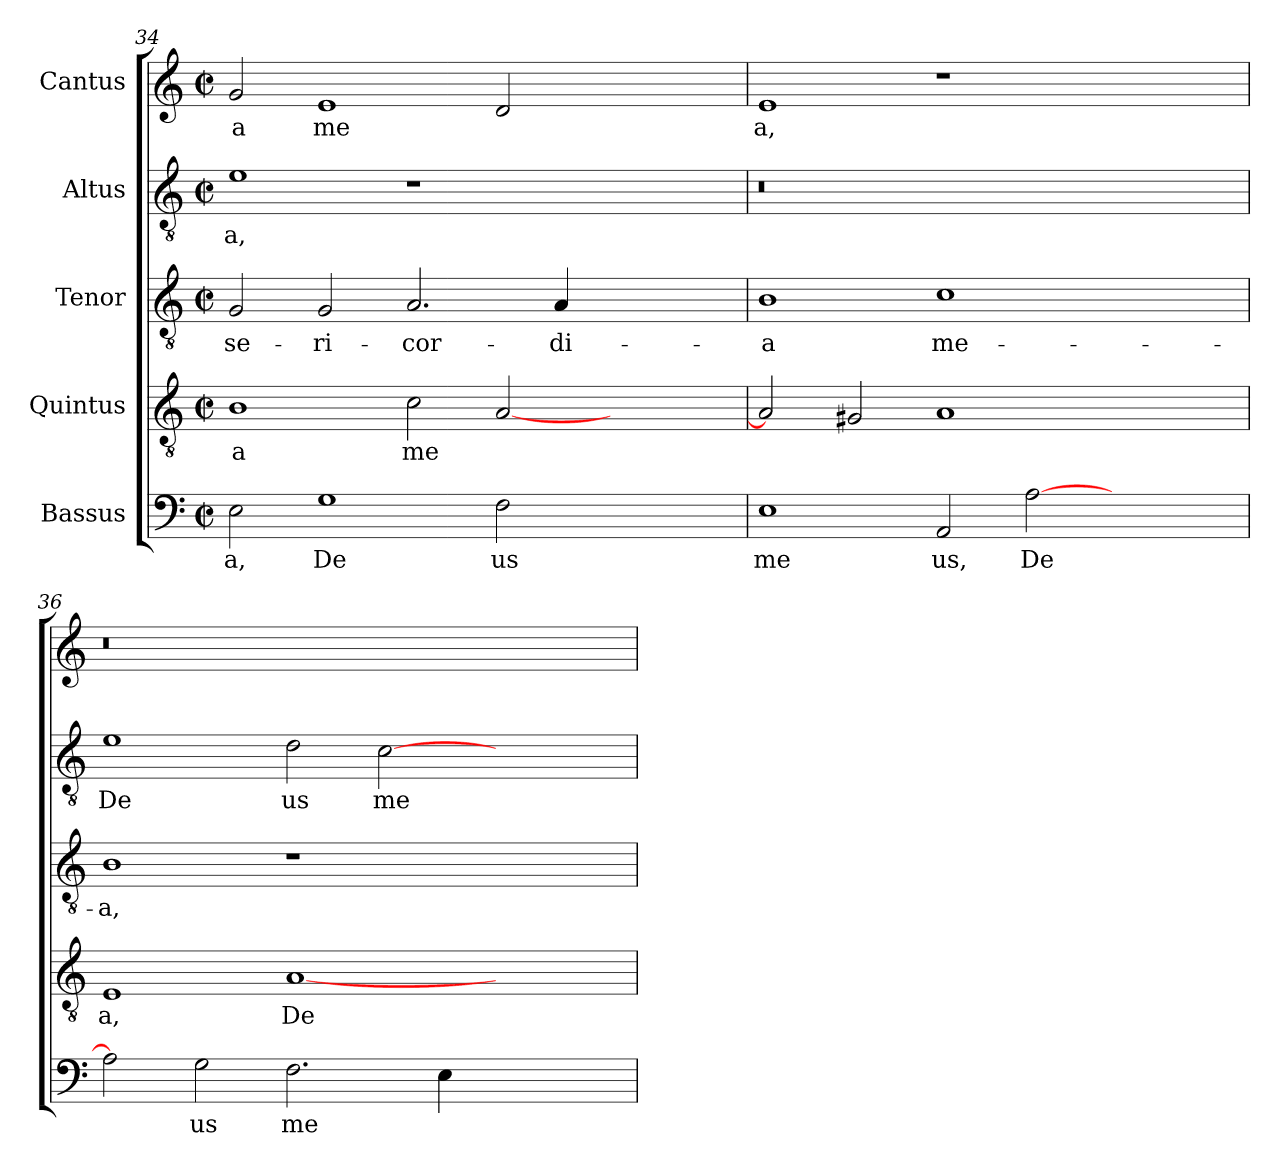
**kern	**text	**kern	**text	**kern	**text	**kern	**text	**kern	**text
*part5	*part5	*part4	*part4	*part3	*part3	*part2	*part2	*part1	*part1
*staff5	*staff5	*staff4	*staff4	*staff3	*staff3	*staff2	*staff2	*staff1	*staff1
*I"Bassus	*	*I"Quintus	*	*I"Tenor	*	*I"Altus	*	*I"Cantus	*
*clefF4	*	*clefGv2	*	*clefGv2	*	*clefGv2	*	*clefG2	*
*M2/2	*	*M2/2	*	*M2/2	*	*M2/2	*	*M2/2	*
*met(c|)	*	*met(c|)	*	*met(c|)	*	*met(c|)	*	*met(c|)	*
=34	=34	=34	=34	=34	=34	=34	=34	=34	=34
!	!LO:LY:b:cj	!	!LO:LY:b:cj	!	!LO:LY:b:cj	!	!LO:LY:b:cj	!	!LO:LY:b:cj
2E\	a,	1B	a	2G/	-se-	1e	a,	2g/	a
!	!LO:LY:b:cj	!	!	!	!LO:LY:b:cj	!	!	!	!LO:LY:b:cj
1G	De	.	.	2G/	-ri-	.	.	1e	me
!	!	!	!LO:LY:b	!	!LO:LY:b:cj	!LO:N:vis=1	!	!	!
.	.	2c\	me	2.A/	-cor-	0r	.	.	.
!	!LO:LY:b:cj	!	!	!	!	!	!	!	!
2F\	us	[<2A/	.	.	.	.	.	2d/	.
!	!	!	!	!	!LO:LY:b:cj	!	!	!	!
.	.	.	.	4A/	-di-	.	.	.	.
1ryy	.	1ryy	.	1ryy	.	.	.	1ryy	.
=35	=35	=35	=35	=35	=35	=35	=35	=35	=35
!	!LO:LY:b:cj	!	!	!	!LO:LY:b:cj	!	!	!	!LO:LY:b:cj
1E	me	2A/]	.	1B	-a	0r	.	1e	a,
.	.	2G#/	.	.	.	.	.	.	.
!	!LO:LY:b:cj	!	!	!	!LO:LY:b:cj	!	!	!LO:N:vis=1	!
2AA/	us,	1A	.	1c	me-	.	.	0r	.
!	!LO:LY:b	!	!	!	!	!	!	!	!
[>2A\	De	.	.	.	.	.	.	.	.
1ryy	.	1ryy	.	1ryy	.	1ryy	.	.	.
=36	=36	=36	=36	=36	=36	=36	=36	=36	=36
!	!	!	!LO:LY:b:cj	!	!LO:LY:b:cj	!	!LO:LY:b:cj	!	!
2A\]	.	1E	a,	1B	-a,	1e	De	0r	.
!	!LO:LY:b:cj	!	!	!	!	!	!	!	!
2G\	us	.	.	.	.	.	.	.	.
!	!LO:LY:b	!	!LO:LY:b:cj	!LO:N:vis=1	!	!	!LO:LY:b:cj	!	!
2.F\	me	[<1A	De	0r	.	2d\	us	.	.
!	!	!	!	!	!	!	!LO:LY:b	!	!
.	.	.	.	.	.	[>2c\	me	.	.
4E\	.	.	.	.	.	.	.	.	.
1ryy	.	1ryy	.	.	.	1ryy	.	1ryy	.
=	=	=	=	=	=	=	=	=	=
*-	*-	*-	*-	*-	*-	*-	*-	*-	*-
